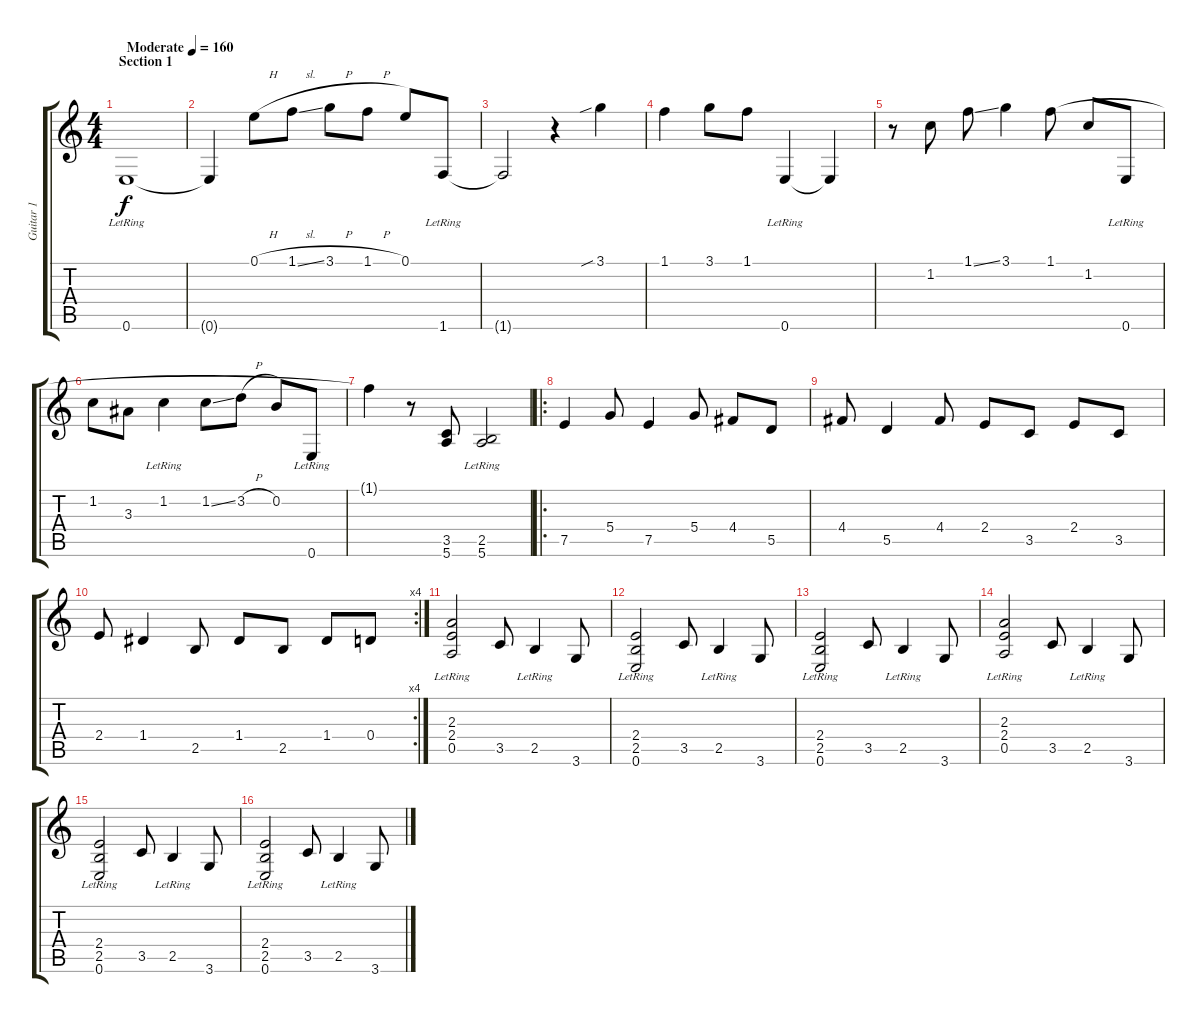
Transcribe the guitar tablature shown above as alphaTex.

\track ("Guitar 1" "Guitar 1") {instrument acousticguitarsteel}
\staff {score tabs}
\tuning (E4 B3 G3 D3 A2 E2) {hide}
\ts (4 4)
\section ("" "Section 1")
\tempo (160 "Moderate")
\clef g2
\ks c
0.6{lr}.1{dy f instrument acousticguitarsteel} |
0.6{t}.4 0.1{h}.8 1.1{sl}.8 3.1{h}.8 1.1{h}.8 0.1.8 1.6{lr}.8 |
1.6{t}.2 r.4 3.1{sib}.4 |
1.1.4 3.1.8 1.1.8 0.6{lr}.4 0.6{t}.4 |
r.8 1.2.8 1.1{ss}.8 3.1.4 1.1.8 1.2.8 0.6{lr}.8 |
1.2.8 3.3.8 1.2{lr}.4 1.2{ss}.8 3.2{h}.8 0.2.8 0.6{lr}.8 |
1.1{t}.4 r.8 (3.5 5.6).8 (2.5{lr} 5.6).2 |
\ro
7.5.4 5.4.8 7.5.4 5.4.8 4.4.8 5.5.8 |
4.4.8 5.5.4 4.4.8 2.4.8 3.5.8 2.4.8 3.5.8 |
\rc 4
2.4.8 1.4.4 2.5.8 1.4.8 2.5.8 1.4.8 0.4.8 |
(2.3 2.4 0.5{lr}).2 3.5.8 2.5{lr}.4 3.6.8 |
(2.4 2.5 0.6{lr}).2 3.5.8 2.5{lr}.4 3.6.8 |
(2.4 2.5 0.6{lr}).2 3.5.8 2.5{lr}.4 3.6.8 |
(2.3 2.4 0.5{lr}).2 3.5.8 2.5{lr}.4 3.6.8 |
(2.4 2.5 0.6{lr}).2 3.5.8 2.5{lr}.4 3.6.8 |
(2.4 2.5 0.6{lr}).2 3.5.8 2.5{lr}.4 3.6.8
